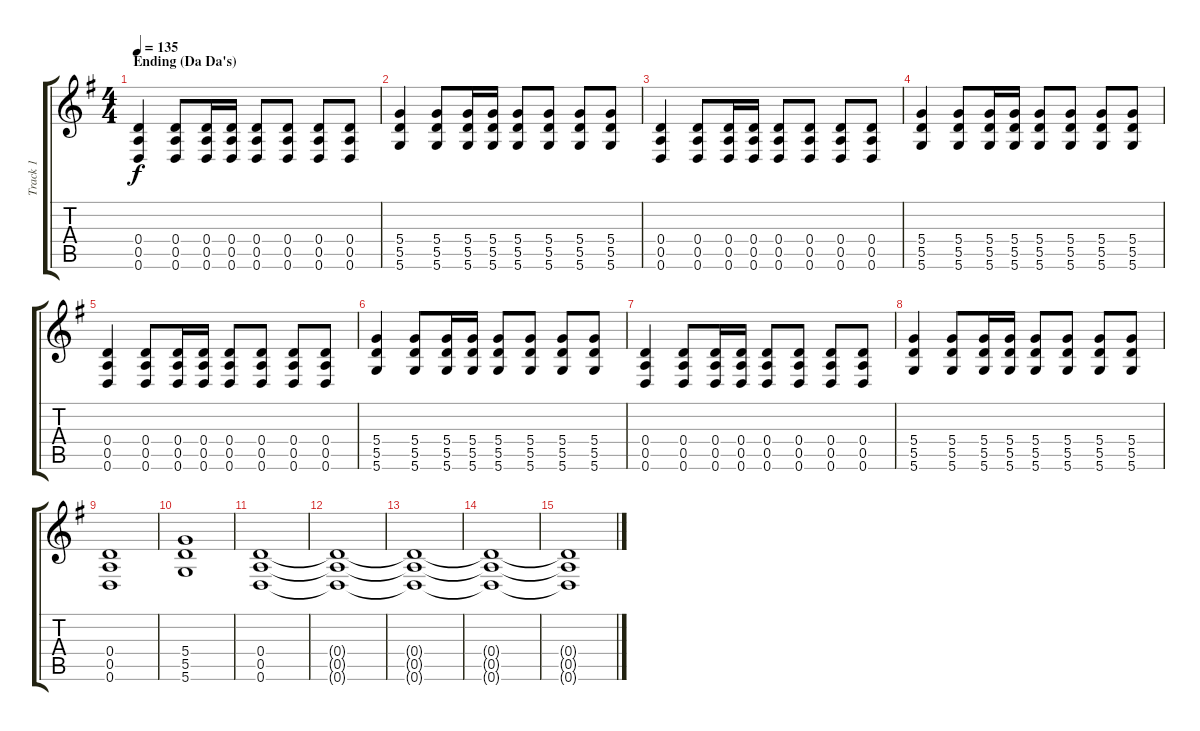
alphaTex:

\track ("Track 1" "Track 1") {instrument distortionguitar}
\staff {score tabs}
\tuning (E4 B3 G3 D3 A2 D2) {hide}
\ts (4 4)
\section ("" "Ending (Da Da's)")
\tempo 135
\clef g2
\ks g
(0.4 0.5 0.6).4{dy f} (0.4 0.5 0.6).8 (0.4 0.5 0.6).16 (0.4 0.5 0.6).16 (0.4 0.5 0.6).8 (0.4 0.5 0.6).8 (0.4 0.5 0.6).8 (0.4 0.5 0.6).8 |
(5.4 5.5 5.6).4 (5.4 5.5 5.6).8 (5.4 5.5 5.6).16 (5.4 5.5 5.6).16 (5.4 5.5 5.6).8 (5.4 5.5 5.6).8 (5.4 5.5 5.6).8 (5.4 5.5 5.6).8 |
(0.4 0.5 0.6).4 (0.4 0.5 0.6).8 (0.4 0.5 0.6).16 (0.4 0.5 0.6).16 (0.4 0.5 0.6).8 (0.4 0.5 0.6).8 (0.4 0.5 0.6).8 (0.4 0.5 0.6).8 |
(5.4 5.5 5.6).4 (5.4 5.5 5.6).8 (5.4 5.5 5.6).16 (5.4 5.5 5.6).16 (5.4 5.5 5.6).8 (5.4 5.5 5.6).8 (5.4 5.5 5.6).8 (5.4 5.5 5.6).8 |
(0.4 0.5 0.6).4 (0.4 0.5 0.6).8 (0.4 0.5 0.6).16 (0.4 0.5 0.6).16 (0.4 0.5 0.6).8 (0.4 0.5 0.6).8 (0.4 0.5 0.6).8 (0.4 0.5 0.6).8 |
(5.4 5.5 5.6).4 (5.4 5.5 5.6).8 (5.4 5.5 5.6).16 (5.4 5.5 5.6).16 (5.4 5.5 5.6).8 (5.4 5.5 5.6).8 (5.4 5.5 5.6).8 (5.4 5.5 5.6).8 |
(0.4 0.5 0.6).4 (0.4 0.5 0.6).8 (0.4 0.5 0.6).16 (0.4 0.5 0.6).16 (0.4 0.5 0.6).8 (0.4 0.5 0.6).8 (0.4 0.5 0.6).8 (0.4 0.5 0.6).8 |
(5.4 5.5 5.6).4 (5.4 5.5 5.6).8 (5.4 5.5 5.6).16 (5.4 5.5 5.6).16 (5.4 5.5 5.6).8 (5.4 5.5 5.6).8 (5.4 5.5 5.6).8 (5.4 5.5 5.6).8 |
(0.4 0.5 0.6).1 |
(5.4 5.5 5.6).1 |
(0.4 0.5 0.6).1 |
(0.4{t} 0.5{t} 0.6{t}).1 |
(0.4{t} 0.5{t} 0.6{t}).1 |
(0.4{t} 0.5{t} 0.6{t}).1 |
(0.4{t} 0.5{t} 0.6{t}).1
